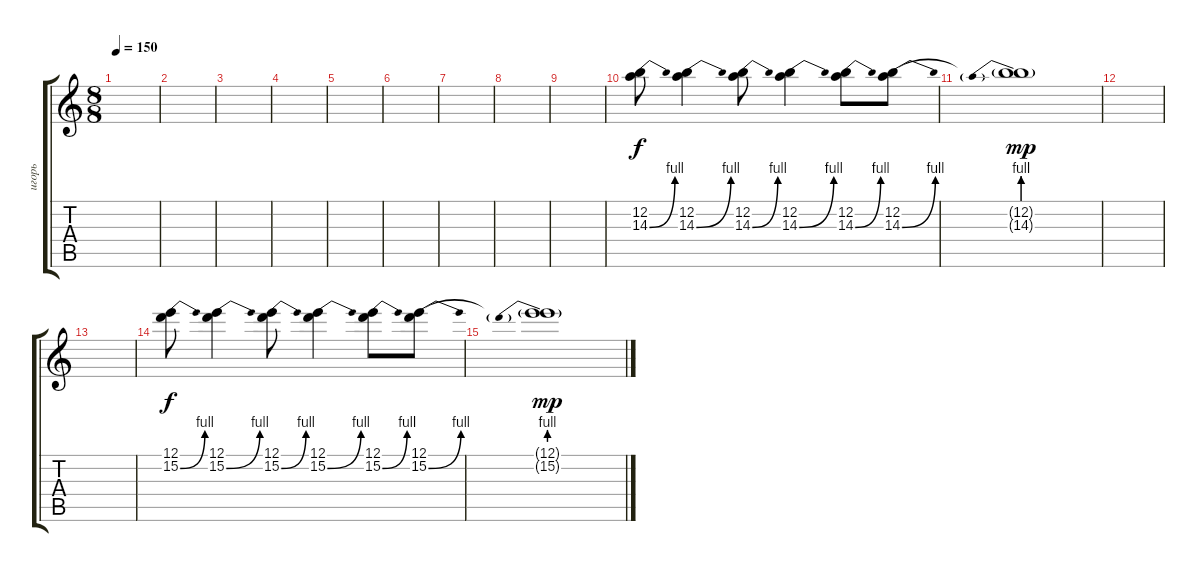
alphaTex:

\track ("игорь" "игорь") {instrument distortionguitar}
\staff {score tabs}
\tuning (E4 B3 G3 D3 A2 E2) {hide}
\ts (8 8)
\tempo 150
\clef g2
\ks c
|
|
|
|
|
|
|
|
|
(12.2 14.3{be (bend 0 0 60 4)}).8 (12.2 14.3{be (bend 0 0 60 4)}).4 (12.2 14.3{be (bend 0 0 60 4)}).8 (12.2 14.3{be (bend 0 0 60 4)}).4 (12.2 14.3{be (bend 0 0 60 4)}).8 (12.2 14.3{be (bend 0 0 60 4)}).8{volume 5} |
(12.2{t} 14.3{be (prebend 0 4 60 4) g}).1{dy mp} |
|
|
(12.1 15.2{be (bend 0 0 60 4)}).8{dy f volume 16} (12.1 15.2{be (bend 0 0 60 4)}).4 (12.1 15.2{be (bend 0 0 60 4)}).8 (12.1 15.2{be (bend 0 0 60 4)}).4 (12.1 15.2{be (bend 0 0 60 4)}).8 (12.1 15.2{be (bend 0 0 60 4)}).8{volume 5} |
(12.1{t} 15.2{be (prebend 0 4 60 4) g}).1{dy mp}
